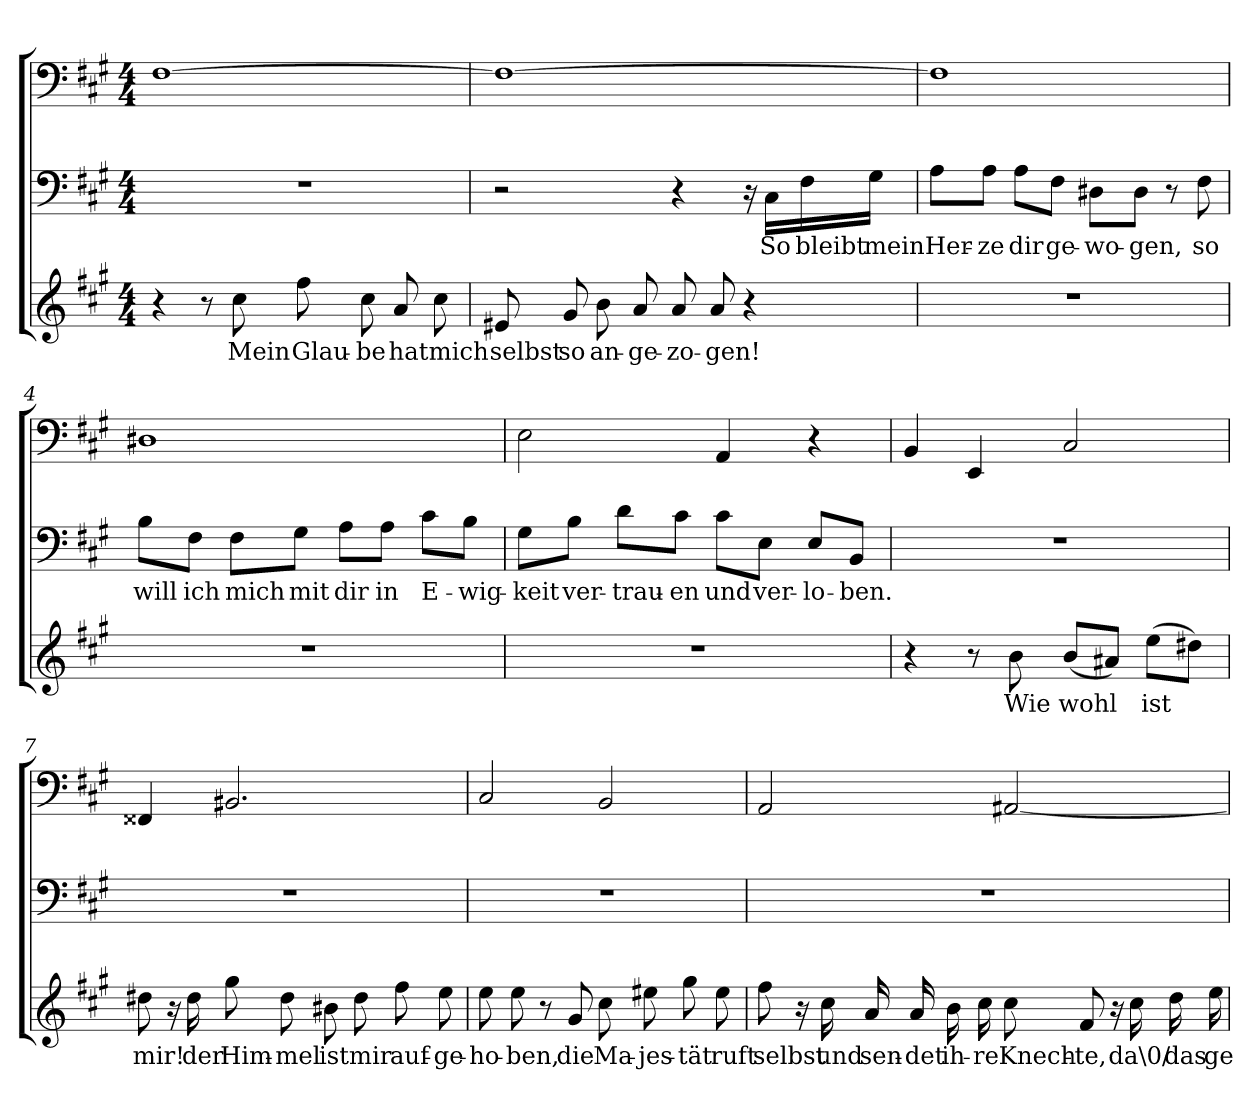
**kern	**text	**kern	**text	**kern
*part3	*part3	*part2	*part2	*part1
*staff3	*staff3	*staff2	*staff2	*staff1
*clefG2	*	*clefF4	*	*clefF4
*k[f#c#g#]	*	*k[f#c#g#]	*	*k[f#c#g#]
*A:	*	*A:	*	*A:
*M4/4	*	*M4/4	*	*M4/4
=1	=1	=1	=1	=1
4r	.	1r	.	[1F#\
8r	.	.	.	.
8cc#\	Mein	.	.	.
8ff#\	Glau-	.	.	.
8cc#\	-be	.	.	.
8a/	hat	.	.	.
8cc#\	mich	.	.	.
=2	=2	=2	=2	=2
8e#X/	selbst	2r	.	1F#\_
8g#/	so	.	.	.
8b\	an-	.	.	.
8a/	-ge-	.	.	.
8a/	-zo-	4r	.	.
8a/	-gen!	.	.	.
4r	.	16r	.	.
.	.	16C#\LL	So	.
.	.	16F#\	bleibt	.
.	.	16G#\JJ	mein	.
=3	=3	=3	=3	=3
1r	.	8A\L	Her-	1F#\]
.	.	8A\J	-ze	.
.	.	8A\L	dir	.
.	.	8F#\J	ge-	.
.	.	8D#X\L	-wo-	.
.	.	8D#\J	-gen,	.
.	.	8r	.	.
.	.	8F#\	so	.
=4	=4	=4	=4	=4
1r	.	8B\L	will	1D#X\
.	.	8F#\J	ich	.
.	.	8F#\L	mich	.
.	.	8G#\J	mit	.
.	.	8A\L	dir	.
.	.	8A\J	in	.
.	.	8c#\L	E-	.
.	.	8B\J	-wig-	.
=5	=5	=5	=5	=5
1r	.	8G#\L	-keit	2E\
.	.	8B\J	ver-	.
.	.	8d\L	-trau-	.
.	.	8c#\J	-en	.
.	.	8c#\L	und	4AA/
.	.	8E\J	ver-	.
.	.	8E/L	-lo-	4r
.	.	8BB/J	-ben.	.
=6	=6	=6	=6	=6
4r	.	1r	.	4BB/
8r	.	.	.	4EE/
8b\	Wie	.	.	.
(8b/L	wohl	.	.	2C#/
8a#X/J)	.	.	.	.
(8ee\L	ist	.	.	.
8dd#X\J)	.	.	.	.
=7	=7	=7	=7	=7
8dd#X\	mir!	1r	.	4FF##X/
16r	.	.	.	.
16dd#\	der	.	.	.
8gg#\	Him-	.	.	2.BB#X/
8dd#\	-mel	.	.	.
8b#X\	ist	.	.	.
8dd#\	mir	.	.	.
8ff#\	auf-	.	.	.
8ee\	-ge-	.	.	.
=8	=8	=8	=8	=8
8ee\	-ho-	1r	.	2C#/
8ee\	-ben,	.	.	.
8r	.	.	.	.
8g#/	die	.	.	.
8cc#\	Ma-	.	.	2BB/
8ee#X\	-jes-	.	.	.
8gg#\	-tät	.	.	.
8ee#\	ruft	.	.	.
=9	=9	=9	=9	=9
8ff#\	selbst	1r	.	2AA/
16r	.	.	.	.
16cc#\	und	.	.	.
16a/	sen-	.	.	.
16a/	-det	.	.	.
16b\	ih-	.	.	.
16cc#\	-re	.	.	.
8cc#\	Knech-	.	.	[2AA#X/
8f#/	-te,	.	.	.
16r	.	.	.	.
16cc#\	da\0/	.	.	.
16dd\	das	.	.	.
16ee\	ge-	.	.	.
=	=	=	=	=
*-	*-	*-	*-	*-
